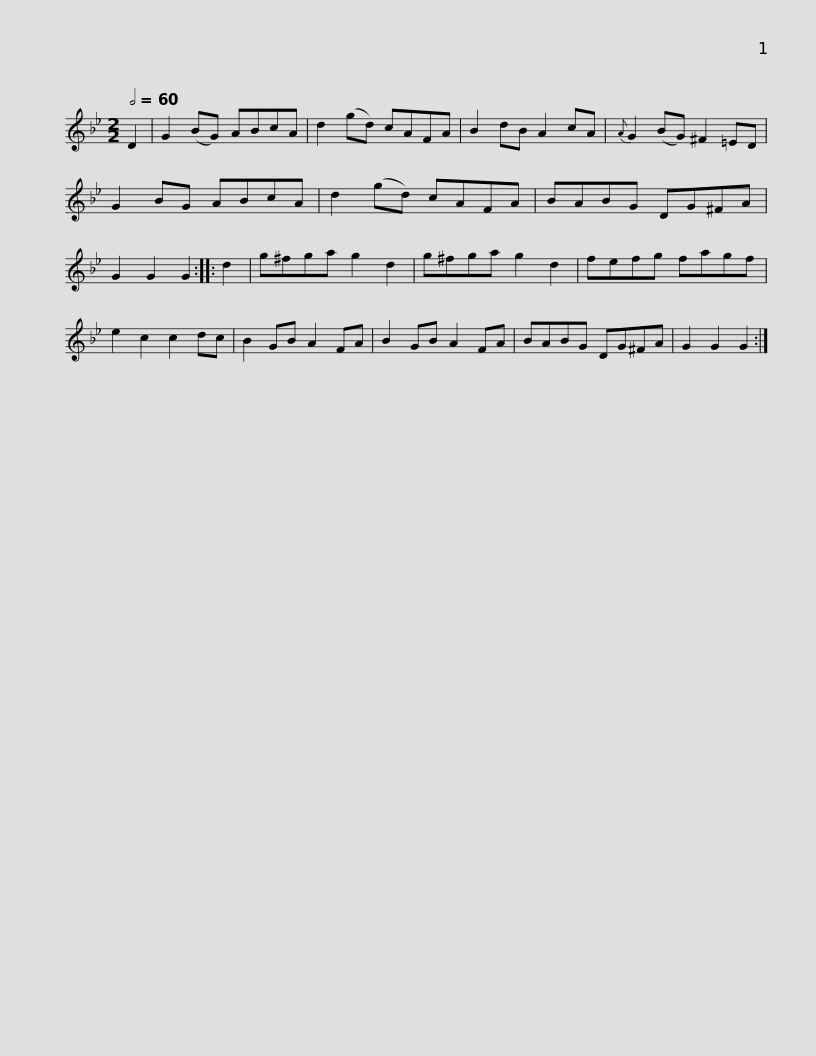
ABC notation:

X:1
L:1/8
Q:1/2=60
M:2/2
I:linebreak $
K:Gmin
V:1 treble
V:1
 D2 | G2 (BG) ABcA | d2 (gd) cAFA | B2 dB A2 cA |{A} G2 (BG) ^F2 =ED | %5
 G2 BG ABcA | d2 (gd) cAFA |$ BABG DG^FA | G2 G2 G2 :: d2 | %10
 g^fga g2 d2 | g^fga g2 d2 | fefg fagf | e2 c2 c2 dc |$ B2 GB A2 FA | %15
 B2 GB A2 FA | BABG DG^FA | G2 G2 G2 :| %18
